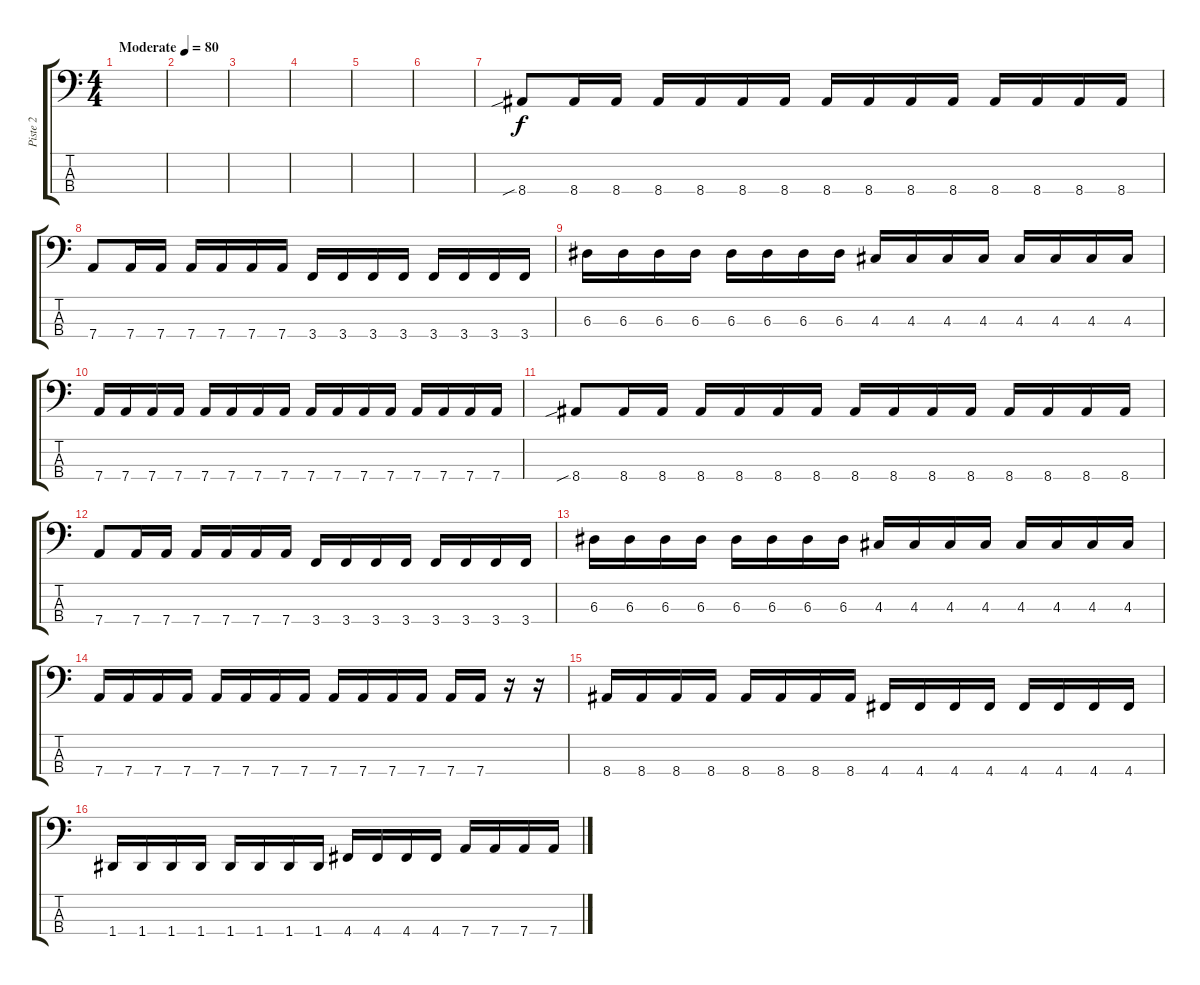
\track ("Piste 2" "Piste 2") {instrument electricbassfinger}
\staff {score tabs}
\tuning (G2 D2 A1 D1) {hide}
\ts (4 4)
\tempo (80 "Moderate")
\clef f4
\ks c
|
|
|
|
|
|
8.4{sib}.8 8.4.16 8.4.16 8.4.16 8.4.16 8.4.16 8.4.16 8.4.16 8.4.16 8.4.16 8.4.16 8.4.16 8.4.16 8.4.16 8.4.16 |
7.4.8 7.4.16 7.4.16 7.4.16 7.4.16 7.4.16 7.4.16 3.4.16 3.4.16 3.4.16 3.4.16 3.4.16 3.4.16 3.4.16 3.4.16 |
6.3.16 6.3.16 6.3.16 6.3.16 6.3.16 6.3.16 6.3.16 6.3.16 4.3.16 4.3.16 4.3.16 4.3.16 4.3.16 4.3.16 4.3.16 4.3.16 |
7.4.16 7.4.16 7.4.16 7.4.16 7.4.16 7.4.16 7.4.16 7.4.16 7.4.16 7.4.16 7.4.16 7.4.16 7.4.16 7.4.16 7.4.16 7.4.16 |
8.4{sib}.8 8.4.16 8.4.16 8.4.16 8.4.16 8.4.16 8.4.16 8.4.16 8.4.16 8.4.16 8.4.16 8.4.16 8.4.16 8.4.16 8.4.16 |
7.4.8 7.4.16 7.4.16 7.4.16 7.4.16 7.4.16 7.4.16 3.4.16 3.4.16 3.4.16 3.4.16 3.4.16 3.4.16 3.4.16 3.4.16 |
6.3.16 6.3.16 6.3.16 6.3.16 6.3.16 6.3.16 6.3.16 6.3.16 4.3.16 4.3.16 4.3.16 4.3.16 4.3.16 4.3.16 4.3.16 4.3.16 |
7.4.16 7.4.16 7.4.16 7.4.16 7.4.16 7.4.16 7.4.16 7.4.16 7.4.16 7.4.16 7.4.16 7.4.16 7.4.16 7.4.16 r.16 r.16 |
8.4.16 8.4.16 8.4.16 8.4.16 8.4.16 8.4.16 8.4.16 8.4.16 4.4.16 4.4.16 4.4.16 4.4.16 4.4.16 4.4.16 4.4.16 4.4.16 |
1.4.16 1.4.16 1.4.16 1.4.16 1.4.16 1.4.16 1.4.16 1.4.16 4.4.16 4.4.16 4.4.16 4.4.16 7.4.16 7.4.16 7.4.16 7.4.16
